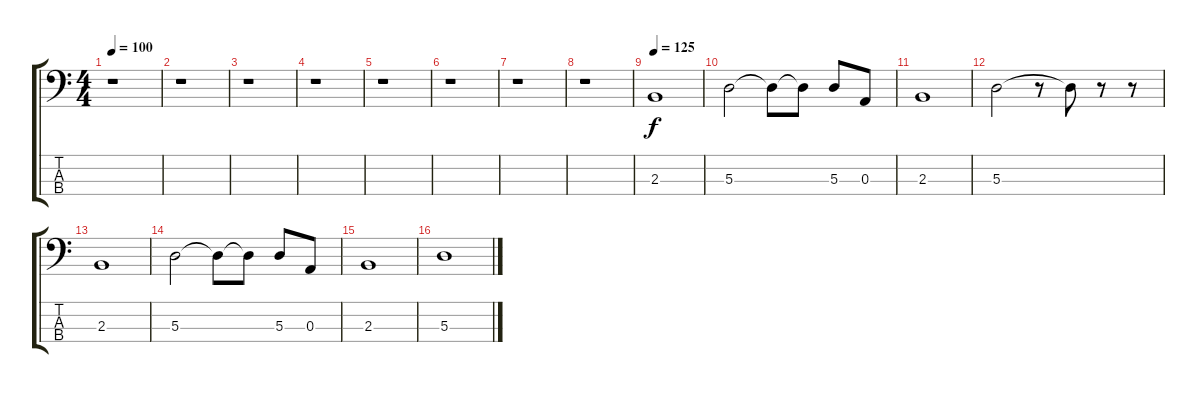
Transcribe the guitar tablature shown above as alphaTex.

\track "" {instrument electricbasspick}
\staff {score tabs}
\tuning (G2 D2 A1 E1) {hide}
\ts (4 4)
\tempo 100
\clef f4
\ks c
r.1{dy f instrument electricbasspick} |
r.1 |
r.1 |
r.1 |
r.1 |
r.1 |
r.1 |
r.1 |
\tempo 125
2.3.1 |
5.3.2 5.3{t}.8 5.3{t}.8 5.3.8 0.3.8 |
2.3.1 |
5.3.2 r.8 5.3{t}.8 r.8 r.8 |
2.3.1 |
5.3.2 5.3{t}.8 5.3{t}.8 5.3.8 0.3.8 |
2.3.1 |
5.3.1
